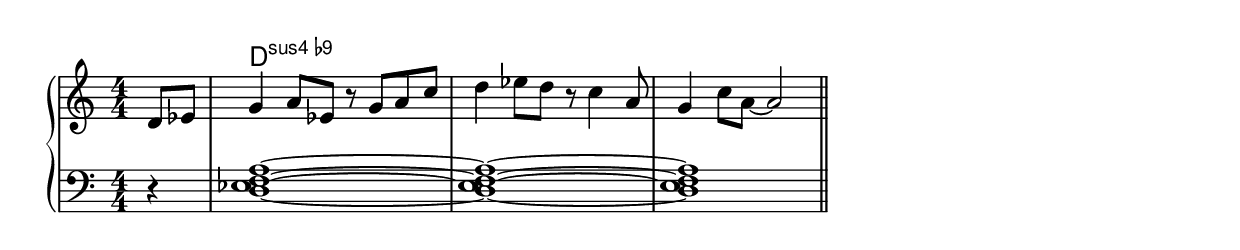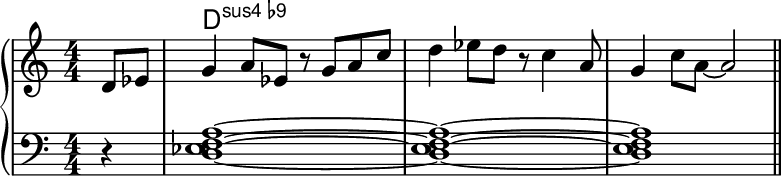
\version "2.24.4"
\language "english"
#(ly:set-option 'crop #t)
\include "include/alt.ly"
\include "include/sus.ly"
\score {
  \midi {
    \tempo 4=120
  }
  \layout {
    \context {
      \Score
      \omit BarNumber
    }
    indent = 0\mm
  }
  \new GrandStaff <<
    \chords {
      \set chordChanges = ##t % only show chords when they change
      \set noChordSymbol = ""
      \set minorChordModifier = \markup { "-" }
      \set midiMaximumVolume = #0 % prevent named chords sounding
      r4 | d1:sus9-
    }
    \new Staff {
      \key c \major
      \numericTimeSignature
      \time 4/4
      \clef treble {
        \relative {
          \skip \f % spacer to set voice volume
          d'8 ef | g4 a8 ef8 r8 g a c |
          d4 ef8 d r8 c4 a8 |
          g4 c8 a8~ a2
          \bar "||"
        }
      }
    }
    \new Staff {
      \clef bass {
        \skip \f % spacer to set voice volume
        \partial4 r4 |
        <d~ ef~ f~ a~>1 |
        <d~ ef~ f~ a~>1 |
        <d ef f a>1 |
        \bar "||"
      }
    }
  >>
}
